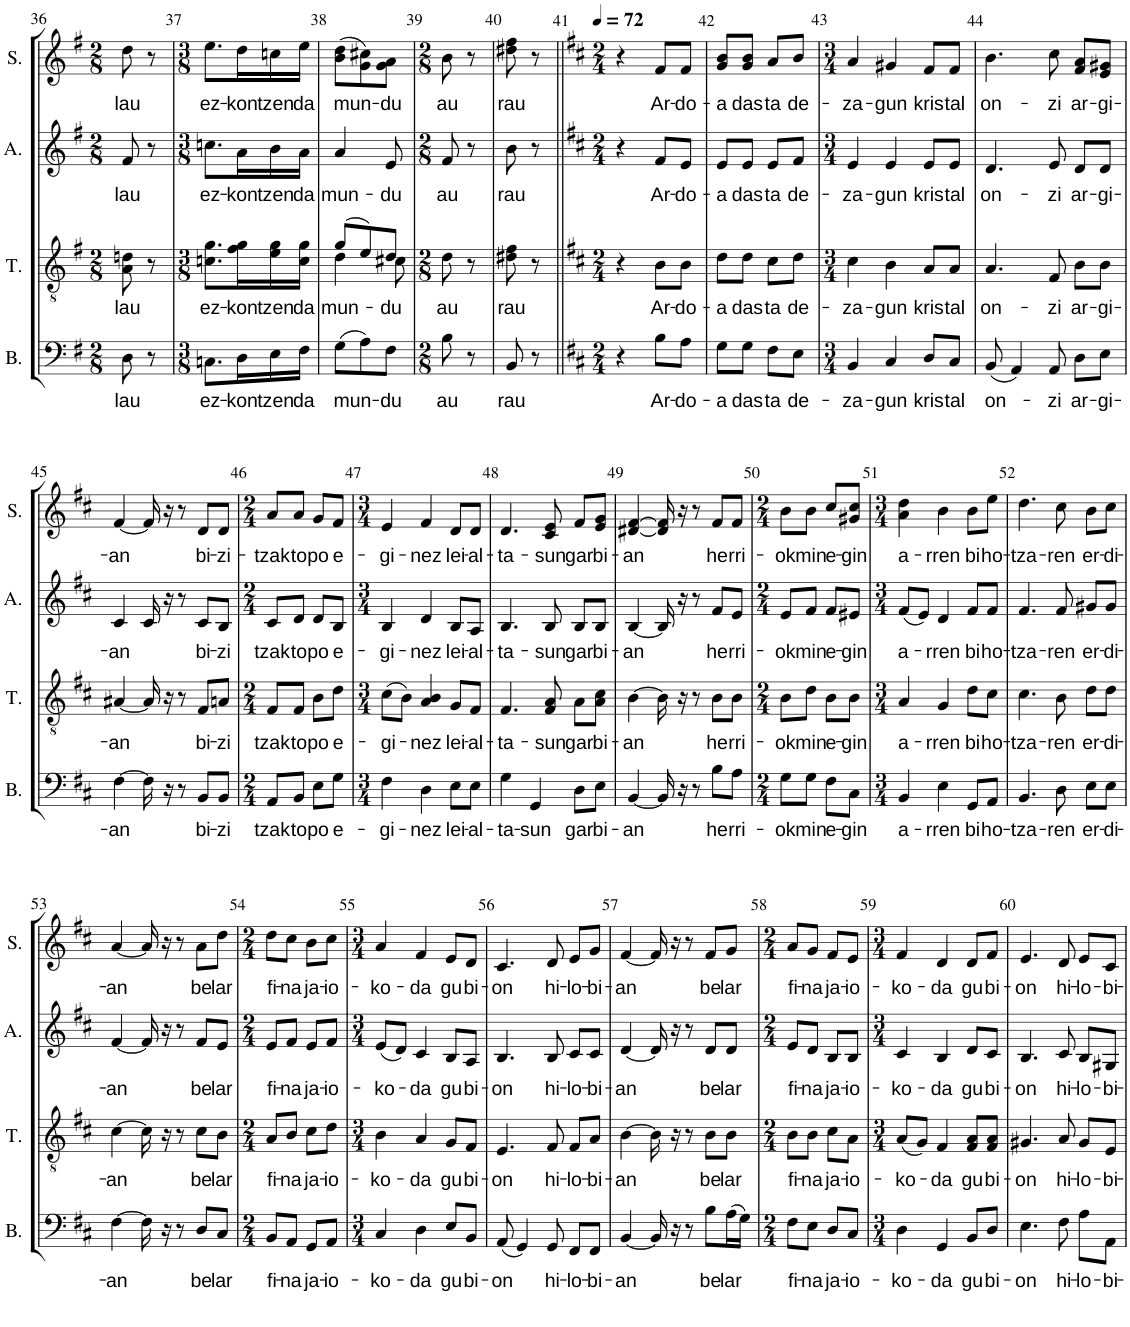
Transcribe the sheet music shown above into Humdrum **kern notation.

**kern	**text	**kern	**text	**kern	**text	**kern	**text
*part4	*part4	*part3	*part3	*part2	*part2	*part1	*part1
*staff4	*staff4	*staff3	*staff3	*staff2	*staff2	*staff1	*staff1
*I"Basse	*	*I"Tenor	*	*I"Alto	*	*I"Soprano	*
*I'B.	*	*I'T.	*	*I'A.	*	*I'S.	*
!!LO:PB:g=z
*clefF4	*	*clefGv2	*	*clefG2	*	*clefG2	*
*k[f#]	*	*k[f#]	*	*k[f#]	*	*k[f#]	*
*M2/8	*	*M2/8	*	*M2/8	*	*M2/8	*
=36	=36	=36	=36	=36	=36	=36	=36
!	!LO:LY:b	!	!LO:LY:b	!	!LO:LY:b	!	!LO:LY:b
8D\	lau	8A\ 8dn\	lau	8f#/	lau	8dd\	lau
8r	.	8r	.	8r	.	8r	.
=37	=37	=37	=37	=37	=37	=37	=37
*M3/8	*	*M3/8	*	*M3/8	*	*M3/8	*
!	!LO:LY:b	!	!LO:LY:b	!	!LO:LY:b	!	!LO:LY:b
8.Cn\L	ez-	8.cn\ 8.g\L	ez-	8.ccn\L	ez-	8.ee\L	ez-
!	!LO:LY:b	!	!LO:LY:b	!	!LO:LY:b	!	!LO:LY:b
16D\L	-kon-	16f#\ 16g\L	-kon-	16a\L	-kon-	16dd\L	-kon-
!	!LO:LY:b	!	!LO:LY:b	!	!LO:LY:b	!	!LO:LY:b
16E\	-tzen	16e\ 16g\	-tzen	16b\	-tzen	16ccn\	-tzen
!	!LO:LY:b	!	!LO:LY:b	!	!LO:LY:b	!	!LO:LY:b
16F#\JJ	da	16c\ 16g\JJ	da	16a\JJ	da	16ee\JJ	da
=38	=38	=38	=38	=38	=38	=38	=38
!	!LO:LY:b	!	!LO:LY:b	!	!LO:LY:b	!	!LO:LY:b
*	*	*^	*	*	*	*	*
(8G\L	mun-	(8g/L	4d\	mun-	4a/	mun-	(8b\ 8dd\L	mun-
8A\)	.	8e/)	.	.	.	.	8g\ 8cc#X\)	.
!	!LO:LY:b	!	!	!LO:LY:b	!	!LO:LY:b	!	!LO:LY:b
8F#\J	-du	8d/J	8c#X\	-du	8e/	-du	8g\ 8a\J	-du
*	*	*v	*v	*	*	*	*	*
=39	=39	=39	=39	=39	=39	=39	=39
*M2/8	*	*M2/8	*	*M2/8	*	*M2/8	*
*	*	*^	*	*	*	*	*
!	!LO:LY:b	!	!	!LO:LY:b	!	!LO:LY:b	!	!LO:LY:b
*	*	*v	*v	*	*	*	*	*
8B\	au	8d\	au	8f#/	au	8b\	au
8r	.	8r	.	8r	.	8r	.
=40	=40	=40	=40	=40	=40	=40	=40
!	!LO:LY:b	!	!LO:LY:b	!	!LO:LY:b	!	!LO:LY:b
8BB/	rau	8d#X\ 8f#\	rau	8b\	rau	8dd#X\ 8ff#\	rau
8r	.	8r	.	8r	.	8r	.
=41||	=41||	=41||	=41||	=41||	=41||	=41||	=41||
*k[f#c#]	*	*k[f#c#]	*	*k[f#c#]	*	*k[f#c#]	*
*M2/4	*	*M2/4	*	*M2/4	*	*M2/4	*
*	*	*	*	*	*	*MM72	*
4r	.	4r	.	4r	.	4r	.
!	!LO:LY:b	!	!LO:LY:b	!	!LO:LY:b	!	!LO:LY:b
8B\L	Ar-	8B\L	Ar-	8f#/L	Ar-	8f#/L	Ar-
!	!LO:LY:b	!	!LO:LY:b	!	!LO:LY:b	!	!LO:LY:b
8A\J	-do-	8B\J	-do-	8e/J	-do-	8f#/J	-do-
=42	=42	=42	=42	=42	=42	=42	=42
!	!LO:LY:b	!	!LO:LY:b	!	!LO:LY:b	!	!LO:LY:b
8G\L	-a	8d\L	-a	8e/L	-a	8g/ 8b/L	-a
!	!LO:LY:b	!	!LO:LY:b	!	!LO:LY:b	!	!LO:LY:b
8G\J	das-	8d\J	das-	8e/J	das-	8g/ 8b/J	das-
!	!LO:LY:b	!	!LO:LY:b	!	!LO:LY:b	!	!LO:LY:b
8F#\L	-ta	8c#\L	-ta	8e/L	-ta	8a/L	-ta
!	!LO:LY:b	!	!LO:LY:b	!	!LO:LY:b	!	!LO:LY:b
8E\J	de-	8d\J	de-	8f#/J	de-	8b/J	de-
=43	=43	=43	=43	=43	=43	=43	=43
*M3/4	*	*M3/4	*	*M3/4	*	*M3/4	*
!	!LO:LY:b	!	!LO:LY:b	!	!LO:LY:b	!	!LO:LY:b
4BB/	-za-	4c#\	-za-	4e/	-za-	4a/	-za-
!	!LO:LY:b	!	!LO:LY:b	!	!LO:LY:b	!	!LO:LY:b
4C#/	-gun	4B\	-gun	4e/	-gun	4g#X/	-gun
!	!LO:LY:b	!	!LO:LY:b	!	!LO:LY:b	!	!LO:LY:b
8D/L	kris-	8A/L	kris-	8e/L	kris-	8f#/L	kris-
!	!LO:LY:b	!	!LO:LY:b	!	!LO:LY:b	!	!LO:LY:b
8C#/J	-tal	8A/J	-tal	8e/J	-tal	8f#/J	-tal
=44	=44	=44	=44	=44	=44	=44	=44
!	!LO:LY:b	!	!LO:LY:b	!	!LO:LY:b	!	!LO:LY:b
(8BB/	on-	4.A/	on-	4.d/	on-	4.b\	on-
4AA/)	.	.	.	.	.	.	.
!	!LO:LY:b	!	!LO:LY:b	!	!LO:LY:b	!	!LO:LY:b
8AA/	-zi	8F#/	-zi	8e/	-zi	8cc#\	-zi
!	!LO:LY:b	!	!LO:LY:b	!	!LO:LY:b	!	!LO:LY:b
8D\L	ar-	8B\L	ar-	8d/L	ar-	8f#/ 8a/L	ar-
!	!LO:LY:b	!	!LO:LY:b	!	!LO:LY:b	!	!LO:LY:b
8E\J	-gi-	8B\J	-gi-	8d/J	-gi-	8e/ 8g#X/J	-gi-
!!LO:LB:g=z
=45	=45	=45	=45	=45	=45	=45	=45
!	!LO:LY:b	!	!LO:LY:b	!	!LO:LY:b	!	!LO:LY:b
[4F#\	-an	[4A#X/	-an	4c#/	-an	[4f#/	-an
16F#\]	.	16A#/]	.	16c#/	.	16f#/]	.
16r	.	16r	.	16r	.	16r	.
8r	.	8r	.	8r	.	8r	.
!	!LO:LY:b	!	!LO:LY:b	!	!LO:LY:b	!	!LO:LY:b
8BB/L	bi-	8F#/L	bi-	8c#/L	bi-	8d/L	bi-
!	!LO:LY:b	!	!LO:LY:b	!	!LO:LY:b	!	!LO:LY:b
8BB/J	-zi	8An/J	-zi	8B/J	-zi	8d/J	-zi-
=46	=46	=46	=46	=46	=46	=46	=46
*M2/4	*	*M2/4	*	*M2/4	*	*M2/4	*
!	!LO:LY:b	!	!LO:LY:b	!	!LO:LY:b	!	!LO:LY:b
8AA/L	-tzak	8F#/L	-tzak	8c#/L	-tzak	8a/L	-tzak
!	!LO:LY:b	!	!LO:LY:b	!	!LO:LY:b	!	!LO:LY:b
8BB/J	to-	8F#/J	to-	8d/J	to-	8a/J	to-
!	!LO:LY:b	!	!LO:LY:b	!	!LO:LY:b	!	!LO:LY:b
8E\L	-po	8B\L	-po	8d/L	-po	8g/L	-po
!	!LO:LY:b	!	!LO:LY:b	!	!LO:LY:b	!	!LO:LY:b
8G\J	e-	8d\J	e-	8B/J	e-	8f#/J	e-
=47	=47	=47	=47	=47	=47	=47	=47
*M3/4	*	*M3/4	*	*M3/4	*	*M3/4	*
!	!LO:LY:b	!	!LO:LY:b	!	!LO:LY:b	!	!LO:LY:b
4F#\	-gi-	(8c#\L	-gi-	4B/	-gi-	4e/	-gi-
.	.	8B\J)	.	.	.	.	.
!	!LO:LY:b	!	!LO:LY:b	!	!LO:LY:b	!	!LO:LY:b
4D\	-nez	4A/ 4B/	-nez	4d/	-nez	4f#/	-nez
!	!LO:LY:b	!	!LO:LY:b	!	!LO:LY:b	!	!LO:LY:b
8E\L	lei-	8G/L	lei-	8B/L	lei-	8d/L	lei-
!	!LO:LY:b	!	!LO:LY:b	!	!LO:LY:b	!	!LO:LY:b
8E\J	-al-	8F#/J	-al-	8A/J	-al-	8d/J	-al-
=48	=48	=48	=48	=48	=48	=48	=48
!	!LO:LY:b	!	!LO:LY:b	!	!LO:LY:b	!	!LO:LY:b
4G\	-ta-	4.F#/	-ta-	4.B/	-ta-	4.d/	-ta-
!	!LO:LY:b	!	!	!	!	!	!
4GG/	-sun	.	.	.	.	.	.
!	!	!	!LO:LY:b	!	!LO:LY:b	!	!LO:LY:b
.	.	8F#/ 8A/	-sun	8B/	-sun	8c#/ 8e/	-sun
!	!LO:LY:b	!	!LO:LY:b	!	!LO:LY:b	!	!LO:LY:b
8D\L	gar-	8A\L	gar-	8B/L	gar-	8f#/L	gar-
!	!LO:LY:b	!	!LO:LY:b	!	!LO:LY:b	!	!LO:LY:b
8E\J	-bi-	8A\ 8c#\J	-bi-	8B/J	-bi-	8e/ 8g/J	-bi-
=49	=49	=49	=49	=49	=49	=49	=49
!	!LO:LY:b	!	!LO:LY:b	!	!LO:LY:b	!	!LO:LY:b
[4BB/	-an	[4B\	-an	[4B/	-an	[4d#X/ [4f#/	-an
16BB/]	.	16B\]	.	16B/]	.	16d#/] 16f#/]	.
16r	.	16r	.	16r	.	16r	.
8r	.	8r	.	8r	.	8r	.
!	!LO:LY:b	!	!LO:LY:b	!	!LO:LY:b	!	!LO:LY:b
8B\L	he-	8B\L	he-	8f#/L	he-	8f#/L	he-
!	!LO:LY:b	!	!LO:LY:b	!	!LO:LY:b	!	!LO:LY:b
8A\J	-rri-	8B\J	-rri-	8e/J	-rri-	8f#/J	-rri-
=50	=50	=50	=50	=50	=50	=50	=50
*M2/4	*	*M2/4	*	*M2/4	*	*M2/4	*
!	!LO:LY:b	!	!LO:LY:b	!	!LO:LY:b	!	!LO:LY:b
8G\L	-ok	8B\L	-ok	8e/L	-ok	8b\L	-ok
!	!LO:LY:b	!	!LO:LY:b	!	!LO:LY:b	!	!LO:LY:b
8G\J	min	8d\J	min	8f#/J	min	8b\J	min
!	!LO:LY:b	!	!LO:LY:b	!	!LO:LY:b	!	!LO:LY:b
8F#\L	e-	8B\L	e-	8f#/L	e-	8cc#/L	e-
!	!LO:LY:b	!	!LO:LY:b	!	!LO:LY:b	!	!LO:LY:b
8C#\J	-gin	8B\J	-gin	8e#X/J	-gin	8g#X/ 8cc#/J	-gin
=51	=51	=51	=51	=51	=51	=51	=51
*M3/4	*	*M3/4	*	*M3/4	*	*M3/4	*
!	!LO:LY:b	!	!LO:LY:b	!	!LO:LY:b	!	!LO:LY:b
4BB/	a-	4A/	a-	(8f#/L	a-	4a\ 4dd\	a-
.	.	.	.	8e/J)	.	.	.
!	!LO:LY:b	!	!LO:LY:b	!	!LO:LY:b	!	!LO:LY:b
4E\	-rren	4G/	-rren	4d/	-rren	4b\	-rren
!	!LO:LY:b	!	!LO:LY:b	!	!LO:LY:b	!	!LO:LY:b
8GG/L	bi-	8d\L	bi-	8f#/L	bi-	8b\L	bi-
!	!LO:LY:b	!	!LO:LY:b	!	!LO:LY:b	!	!LO:LY:b
8AA/J	-ho-	8c#\J	-ho-	8f#/J	-ho-	8ee\J	-ho-
=52	=52	=52	=52	=52	=52	=52	=52
!	!LO:LY:b	!	!LO:LY:b	!	!LO:LY:b	!	!LO:LY:b
4.BB/	-tza-	4.c#\	-tza-	4.f#/	-tza-	4.dd\	-tza-
!	!LO:LY:b	!	!LO:LY:b	!	!LO:LY:b	!	!LO:LY:b
8D\	-ren	8B\	-ren	8f#/	-ren	8cc#\	-ren
!	!LO:LY:b	!	!LO:LY:b	!	!LO:LY:b	!	!LO:LY:b
8E\L	er-	8d\L	er-	8g#X/L	er-	8b\L	er-
!	!LO:LY:b	!	!LO:LY:b	!	!LO:LY:b	!	!LO:LY:b
8E\J	-di-	8d\J	-di-	8g#/J	-di-	8cc#\J	-di-
!!LO:LB:g=z
=53	=53	=53	=53	=53	=53	=53	=53
!	!LO:LY:b	!	!LO:LY:b	!	!LO:LY:b	!	!LO:LY:b
[4F#\	-an	[4c#\	-an	[4f#/	-an	[4a/	-an
16F#\]	.	16c#\]	.	16f#/]	.	16a/]	.
16r	.	16r	.	16r	.	16r	.
8r	.	8r	.	8r	.	8r	.
!	!LO:LY:b	!	!LO:LY:b	!	!LO:LY:b	!	!LO:LY:b
8D/L	be-	8c#\L	be-	8f#/L	be-	8a\L	be-
!	!LO:LY:b	!	!LO:LY:b	!	!LO:LY:b	!	!LO:LY:b
8C#/J	-lar	8B\J	-lar	8e/J	-lar	8dd\J	-lar
=54	=54	=54	=54	=54	=54	=54	=54
*M2/4	*	*M2/4	*	*M2/4	*	*M2/4	*
!	!LO:LY:b	!	!LO:LY:b	!	!LO:LY:b	!	!LO:LY:b
8BB/L	fi-	8A/L	fi-	8e/L	fi-	8dd\L	fi-
!	!LO:LY:b	!	!LO:LY:b	!	!LO:LY:b	!	!LO:LY:b
8AA/J	-na	8B/J	-na	8f#/J	-na	8cc#\J	-na
!	!LO:LY:b	!	!LO:LY:b	!	!LO:LY:b	!	!LO:LY:b
8GG/L	ja-	8c#\L	ja-	8e/L	ja-	8b\L	ja-
!	!LO:LY:b	!	!LO:LY:b	!	!LO:LY:b	!	!LO:LY:b
8AA/J	-io-	8d\J	-io-	8f#/J	-io-	8cc#\J	-io-
=55	=55	=55	=55	=55	=55	=55	=55
*M3/4	*	*M3/4	*	*M3/4	*	*M3/4	*
!	!LO:LY:b	!	!LO:LY:b	!	!LO:LY:b	!	!LO:LY:b
4C#/	-ko-	4B\	-ko-	(8e/L	-ko-	4a/	-ko-
.	.	.	.	8d/J)	.	.	.
!	!LO:LY:b	!	!LO:LY:b	!	!LO:LY:b	!	!LO:LY:b
4D\	-da	4A/	-da	4c#/	-da	4f#/	-da
!	!LO:LY:b	!	!LO:LY:b	!	!LO:LY:b	!	!LO:LY:b
8E/L	gu-	8G/L	gu-	8B/L	gu-	8e/L	gu-
!	!LO:LY:b	!	!LO:LY:b	!	!LO:LY:b	!	!LO:LY:b
8BB/J	-bi-	8F#/J	-bi-	8A/J	-bi-	8d/J	-bi-
=56	=56	=56	=56	=56	=56	=56	=56
!	!LO:LY:b	!	!LO:LY:b	!	!LO:LY:b	!	!LO:LY:b
(8AA/	-on	4.E/	-on	4.B/	-on	4.c#/	-on
4GG/)	.	.	.	.	.	.	.
!	!LO:LY:b	!	!LO:LY:b	!	!LO:LY:b	!	!LO:LY:b
8GG/	hi-	8F#/	hi-	8B/	hi-	8d/	hi-
!	!LO:LY:b	!	!LO:LY:b	!	!LO:LY:b	!	!LO:LY:b
8FF#/L	-lo-	8F#/L	-lo-	8c#/L	-lo-	8e/L	-lo-
!	!LO:LY:b	!	!LO:LY:b	!	!LO:LY:b	!	!LO:LY:b
8FF#/J	-bi-	8A/J	-bi-	8c#/J	-bi-	8g/J	-bi-
=57	=57	=57	=57	=57	=57	=57	=57
!	!LO:LY:b	!	!LO:LY:b	!	!LO:LY:b	!	!LO:LY:b
[4BB/	-an	[4B\	-an	[4d/	-an	[4f#/	-an
16BB/]	.	16B\]	.	16d/]	.	16f#/]	.
16r	.	16r	.	16r	.	16r	.
8r	.	8r	.	8r	.	8r	.
!	!LO:LY:b	!	!LO:LY:b	!	!LO:LY:b	!	!LO:LY:b
8B\L	be-	8B\L	be-	8d/L	be-	8f#/L	be-
!	!LO:LY:b	!	!LO:LY:b	!	!LO:LY:b	!	!LO:LY:b
(16A\L	-lar	8B\J	-lar	8d/J	-lar	8g/J	-lar
16G\JJ)	.	.	.	.	.	.	.
=58	=58	=58	=58	=58	=58	=58	=58
*M2/4	*	*M2/4	*	*M2/4	*	*M2/4	*
!	!LO:LY:b	!	!LO:LY:b	!	!LO:LY:b	!	!LO:LY:b
8F#\L	fi-	8B\L	fi-	8e/L	fi-	8a/L	fi-
!	!LO:LY:b	!	!LO:LY:b	!	!LO:LY:b	!	!LO:LY:b
8E\J	-na	8B\J	-na	8d/J	-na	8g/J	-na
!	!LO:LY:b	!	!LO:LY:b	!	!LO:LY:b	!	!LO:LY:b
8D/L	ja-	8c#\L	ja-	8B/L	ja-	8f#/L	ja-
!	!LO:LY:b	!	!LO:LY:b	!	!LO:LY:b	!	!LO:LY:b
8C#/J	-io-	8A\J	-io-	8B/J	-io-	8e/J	-io-
=59	=59	=59	=59	=59	=59	=59	=59
*M3/4	*	*M3/4	*	*M3/4	*	*M3/4	*
!	!LO:LY:b	!	!LO:LY:b	!	!LO:LY:b	!	!LO:LY:b
4D\	-ko-	(8A/L	-ko-	4c#/	-ko-	4f#/	-ko-
.	.	8G/J)	.	.	.	.	.
!	!LO:LY:b	!	!LO:LY:b	!	!LO:LY:b	!	!LO:LY:b
4GG/	-da	4F#/	-da	4B/	-da	4d/	-da
!	!LO:LY:b	!	!LO:LY:b	!	!LO:LY:b	!	!LO:LY:b
8BB/L	gu-	8F#/ 8A/L	gu-	8d/L	gu-	8d/L	gu-
!	!LO:LY:b	!	!LO:LY:b	!	!LO:LY:b	!	!LO:LY:b
8D/J	-bi-	8F#/ 8A/J	-bi-	8c#/J	-bi-	8f#/J	-bi-
=60	=60	=60	=60	=60	=60	=60	=60
!	!LO:LY:b	!	!LO:LY:b	!	!LO:LY:b	!	!LO:LY:b
4.E\	-on	4.G#X/	-on	4.B/	-on	4.e/	-on
!	!LO:LY:b	!	!LO:LY:b	!	!LO:LY:b	!	!LO:LY:b
8F#\	hi-	8A/	hi-	8c#/	hi-	8d/	hi-
!	!LO:LY:b	!	!LO:LY:b	!	!LO:LY:b	!	!LO:LY:b
8A\L	-lo-	8G#/L	-lo-	8B/L	-lo-	8e/L	-lo-
!	!LO:LY:b	!	!LO:LY:b	!	!LO:LY:b	!	!LO:LY:b
8AA\J	-bi-	8E/J	-bi-	8G#X/J	-bi-	8c#/J	-bi-
=	=	=	=	=	=	=	=
*-	*-	*-	*-	*-	*-	*-	*-
